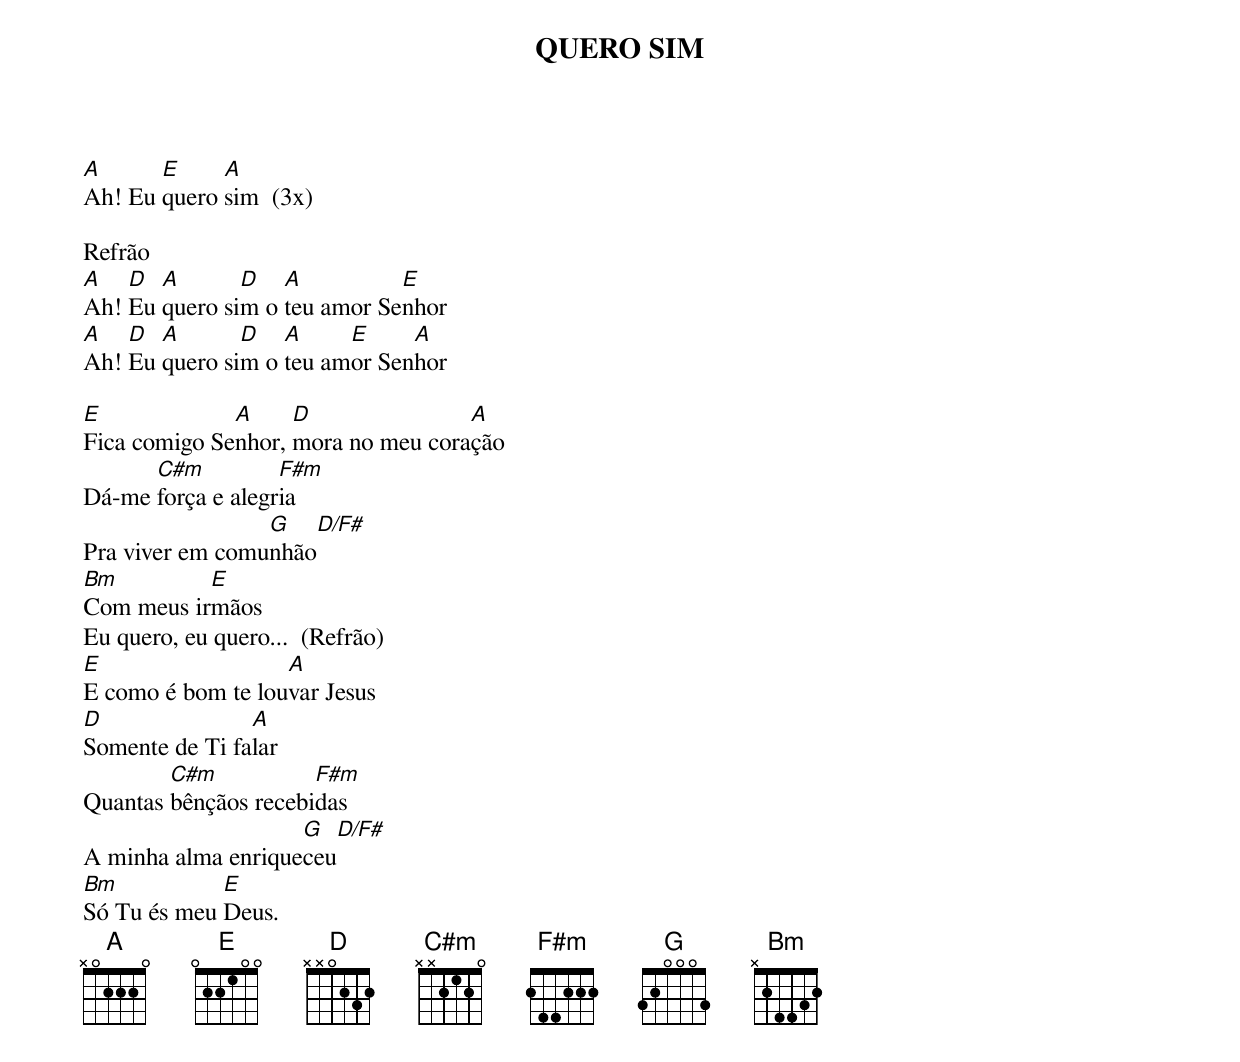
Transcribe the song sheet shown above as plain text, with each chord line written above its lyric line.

QUERO SIM


A      E     A
Ah! Eu quero sim  (3x)

Refrão
A   D  A       D   A          E
Ah! Eu quero sim o teu amor Senhor
A   D  A       D   A     E     A
Ah! Eu quero sim o teu amor Senhor

E             A     D               A
Fica comigo Senhor, mora no meu coração
      C#m          F#m
Dá-me força e alegria
                 G    D/F#
Pra viver em comunhão
Bm         E
Com meus irmãos
Eu quero, eu quero...  (Refrão)
E                  A
E como é bom te louvar Jesus
D               A
Somente de Ti falar
        C#m           F#m
Quantas bênçãos recebidas
                    G    D/F#
A minha alma enriqueceu
Bm           E
Só Tu és meu Deus.
